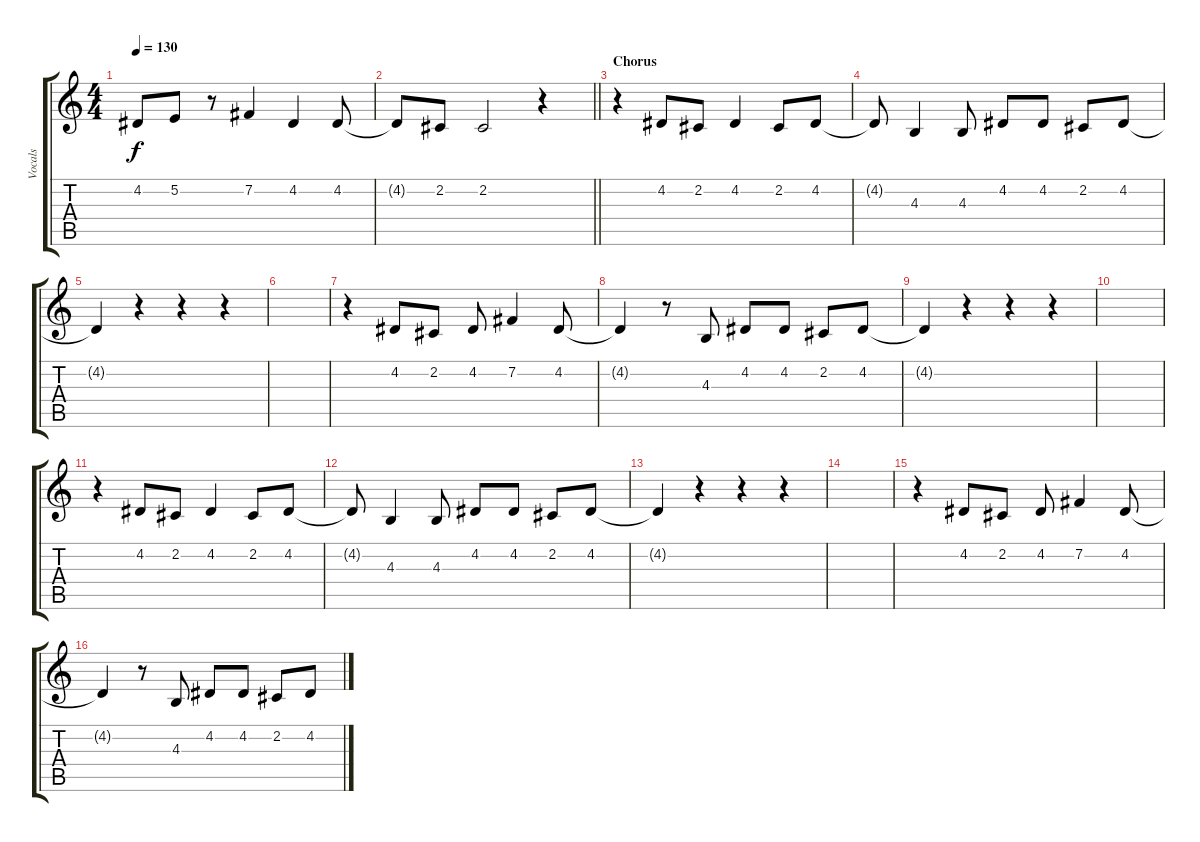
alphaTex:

\track ("Vocals" "Vocals") {instrument altosax}
\staff {score tabs}
\tuning (E4 B3 G3 D3 A2 E2) {hide}
\ts (4 4)
\tempo 130
\clef g2
\ks c
4.2.8{dy f} 5.2.8 r.8 7.2.4 4.2.4 4.2.8 |
\barLineRight lightlight
4.2{t}.8 2.2.8 2.2.2 r.4 |
\section ("" "Chorus")
r.4 4.2.8 2.2.8 4.2.4 2.2.8 4.2.8 |
4.2{t}.8 4.3.4 4.3.8 4.2.8 4.2.8 2.2.8 4.2.8 |
4.2{t}.4 r.4 r.4 r.4 |
|
r.4 4.2.8 2.2.8 4.2.8 7.2.4 4.2.8 |
4.2{t}.4 r.8 4.3.8 4.2.8 4.2.8 2.2.8 4.2.8 |
4.2{t}.4 r.4 r.4 r.4 |
|
r.4 4.2.8 2.2.8 4.2.4 2.2.8 4.2.8 |
4.2{t}.8 4.3.4 4.3.8 4.2.8 4.2.8 2.2.8 4.2.8 |
4.2{t}.4 r.4 r.4 r.4 |
|
r.4 4.2.8 2.2.8 4.2.8 7.2.4 4.2.8 |
4.2{t}.4 r.8 4.3.8 4.2.8 4.2.8 2.2.8 4.2.8
